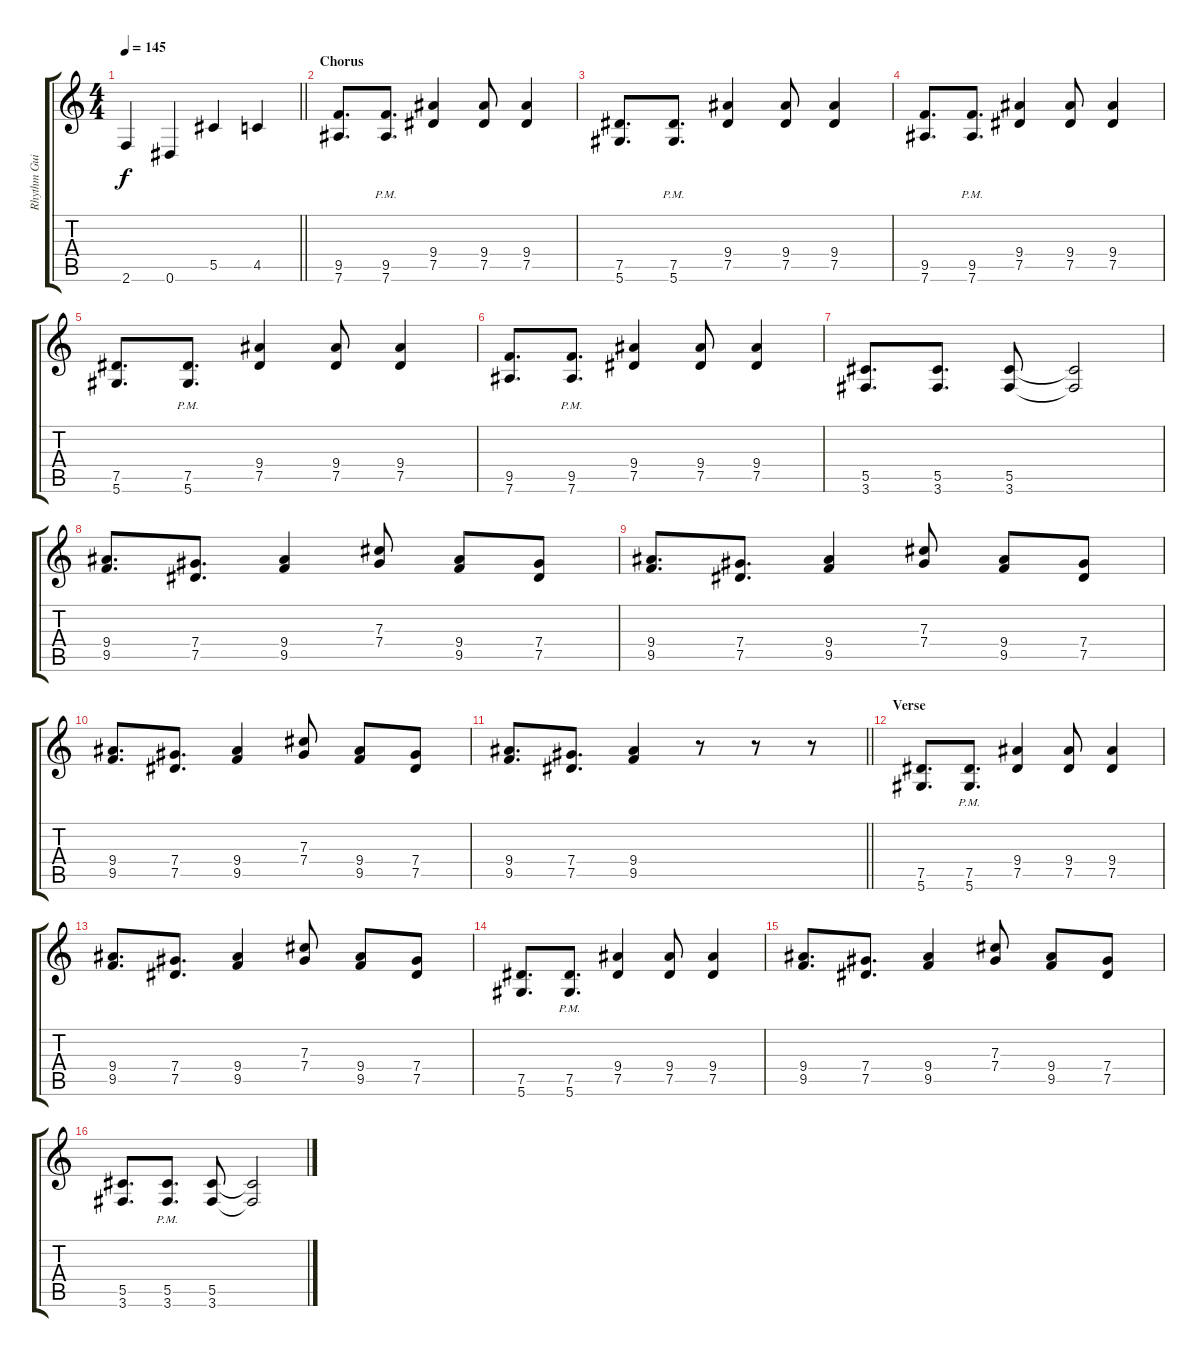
\track ("Rhythm Guitar " "Rhythm Gui") {instrument distortionguitar}
\staff {score tabs}
\tuning (Eb4 Bb3 Gb3 Db3 Ab2 Eb2) {hide}
\ts (4 4)
\tempo 145
\clef g2
\barLineRight lightlight
\ks c
2.6.4{dy f} 0.6.4 5.5.4 4.5.4 |
\section ("" "Chorus")
(9.5 7.6).8{d} (9.5{pm} 7.6{pm}).8{d} (9.4 7.5).4 (9.4 7.5).8 (9.4 7.5).4 |
(7.5 5.6).8{d} (7.5{pm} 5.6{pm}).8{d} (9.4 7.5).4 (9.4 7.5).8 (9.4 7.5).4 |
(9.5 7.6).8{d} (9.5{pm} 7.6{pm}).8{d} (9.4 7.5).4 (9.4 7.5).8 (9.4 7.5).4 |
(7.5 5.6).8{d} (7.5{pm} 5.6{pm}).8{d} (9.4 7.5).4 (9.4 7.5).8 (9.4 7.5).4 |
(9.5 7.6).8{d} (9.5{pm} 7.6{pm}).8{d} (9.4 7.5).4 (9.4 7.5).8 (9.4 7.5).4 |
(5.5 3.6).8{d} (5.5 3.6).8{d} (5.5 3.6).8 (5.5{t} 3.6{t}).2 |
(9.4 9.5).8{d} (7.4 7.5).8{d} (9.4 9.5).4 (7.3 7.4).8 (9.4 9.5).8 (7.4 7.5).8 |
(9.4 9.5).8{d} (7.4 7.5).8{d} (9.4 9.5).4 (7.3 7.4).8 (9.4 9.5).8 (7.4 7.5).8 |
(9.4 9.5).8{d} (7.4 7.5).8{d} (9.4 9.5).4 (7.3 7.4).8 (9.4 9.5).8 (7.4 7.5).8 |
\barLineRight lightlight
(9.4 9.5).8{d} (7.4 7.5).8{d} (9.4 9.5).4 r.8 r.8 r.8 |
\section ("" "Verse")
(7.5 5.6).8{d} (7.5{pm} 5.6{pm}).8{d} (9.4 7.5).4 (9.4 7.5).8 (9.4 7.5).4 |
(9.4 9.5).8{d} (7.4 7.5).8{d} (9.4 9.5).4 (7.3 7.4).8 (9.4 9.5).8 (7.4 7.5).8 |
(7.5 5.6).8{d} (7.5{pm} 5.6{pm}).8{d} (9.4 7.5).4 (9.4 7.5).8 (9.4 7.5).4 |
(9.4 9.5).8{d} (7.4 7.5).8{d} (9.4 9.5).4 (7.3 7.4).8 (9.4 9.5).8 (7.4 7.5).8 |
(5.5 3.6).8{d} (5.5{pm} 3.6{pm}).8{d} (5.5 3.6).8 (5.5{t} 3.6{t}).2
